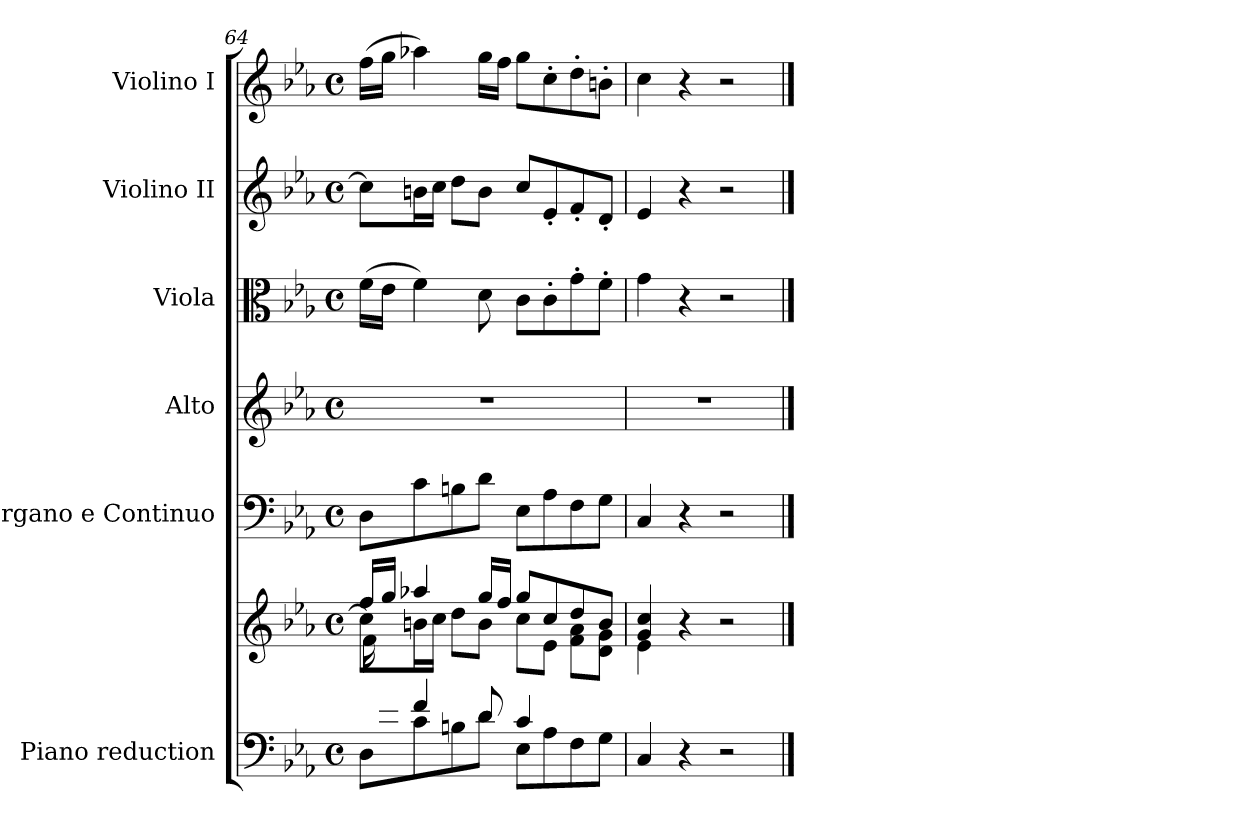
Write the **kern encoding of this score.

**kern	**kern	**kern	**kern	**kern	**kern	**kern
*part6	*part6	*part5	*part4	*part3	*part2	*part1
*staff7	*staff6	*staff5	*staff4	*staff3	*staff2	*staff1
*I"Piano reduction	*	*I"Organo e Continuo	*I"Alto	*I"Viola	*I"Violino II	*I"Violino I
*I'Pno	*	*	*	*	*	*
*clefF4	*clefG2	*clefF4	*clefG2	*clefC3	*clefG2	*clefG2
*k[b-e-a-]	*k[b-e-a-]	*k[b-e-a-]	*k[b-e-a-]	*k[b-e-a-]	*k[b-e-a-]	*k[b-e-a-]
*M4/4	*M4/4	*M4/4	*M4/4	*M4/4	*M4/4	*M4/4
*met(c)	*met(c)	*met(c)	*met(c)	*met(c)	*met(c)	*met(c)
=64	=64	=64	=64	=64	=64	=64
*^	*^	*	*	*	*	*
*	*	*	*^	*	*	*	*	*
16ryy	8D\L	16ff/LL	8cc\L]	16f\LL	8D\L	1r	(16f\LL	8cc\L]	(16ff\LL
16e-/JJ	.	16gg/JJ	.	2...ryy	.	.	16e-\JJ	.	16gg\JJ
4f/	8c\	4aa-X/	16bn\L	.	8c\	.	4f\)	16bn\L	4aa-X\)
.	.	.	16cc\JJ	.	.	.	.	16cc\JJ	.
.	8Bn\	.	8dd\L	.	8Bn\	.	.	8dd\L	.
8d/	8d\J	16gg/LL	8b\J	.	8d\J	.	8d\	8b\J	16gg\LL
.	.	16ff/JJ	.	.	.	.	.	.	16ff\JJ
4c/	8E-\L	8gg/L	8cc\L	.	8E-\L	.	8c\L	8cc/L	8gg\L
.	8A-\	8cc/	8e-\J	.	8A-\	.	8c'\	8e-'/	8cc'\
4ryy	8F\	8dd/	8f\ 8a-\L	.	8F\	.	8g'\	8f'/	8dd'\
.	8G\J	8b/J	8d\ 8g\J	.	8G\J	.	8f'\J	8d'/J	8bn'\J
*v	*v	*	*	*	*	*	*	*	*
*	*	*v	*v	*	*	*	*	*
=65	=65	=65	=65	=65	=65	=65	=65
4C/	4g/ 4cc/	4e-\	4C/	1r	4g\	4e-/	4cc\
4r	4r	4ryy	4r	.	4r	4r	4r
2r	2r	2ryy	2r	.	2r	2r	2r
*	*v	*v	*	*	*	*	*
==	==	==	==	==	==	==
*-	*-	*-	*-	*-	*-	*-
